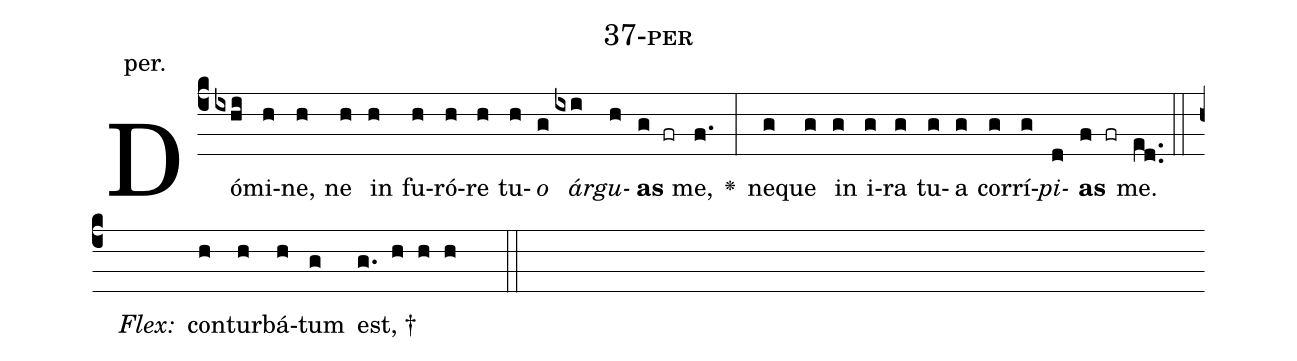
name: 37-per;
annotation: per.;
%%
(c4)Dó(ixhi)mi(h)ne,(h) ne(h) in(h) fu(h)ró(h)re(h) tu(h)<i>o</i>(g) <i>ár</i>(ixi)<i>gu</i>(h)<b>as</b>(g fr) me,(f.) <v>\greheightstar</v>(:) ne(g)que(g) in(g) i(g)ra(g) tu(g)a(g) cor(g)rí(g)<i>pi</i>(d)<b>as</b>(f fr) me.(ed..) (::)
<i>Flex:</i>()  con(h)tur(h)bá(h)tum(g) est, †(g. h h h  ::)

%E(g) u(g) o(g) u(d) a(f) e.(ed..) (::)
